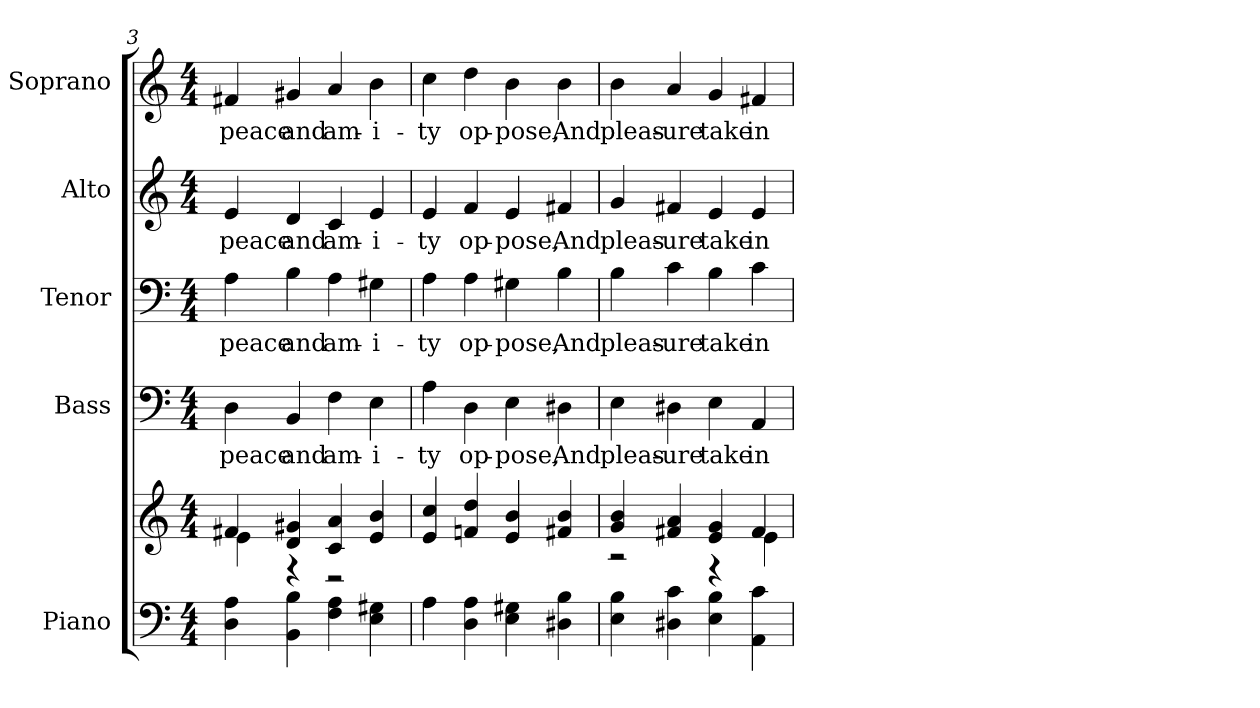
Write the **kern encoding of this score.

**kern	**kern	**kern	**text	**kern	**text	**kern	**text	**kern	**text
*part5	*part5	*part4	*part4	*part3	*part3	*part2	*part2	*part1	*part1
*staff6	*staff5	*staff4	*staff4	*staff3	*staff3	*staff2	*staff2	*staff1	*staff1
*I"Piano	*	*I"Bass	*	*I"Tenor	*	*I"Alto	*	*I"Soprano	*
*I'Pno.	*	*I'B.	*	*I'T.	*	*I'A.	*	*I'S.	*
!!LO:PB:g=z
*clefF4	*clefG2	*clefF4	*	*clefF4	*	*clefG2	*	*clefG2	*
*k[]	*k[]	*k[]	*	*k[]	*	*k[]	*	*k[]	*
*C:	*C:	*C:	*	*C:	*	*C:	*	*C:	*
*M4/4	*M4/4	*M4/4	*	*M4/4	*	*M4/4	*	*M4/4	*
=3	=3	=3	=3	=3	=3	=3	=3	=3	=3
*	*^	*	*	*	*	*	*	*	*
!	!	!	!	!LO:LY:b:color=#000000	!	!	!	!	!	!
!	!	!	!	!	!	!LO:LY:b:color=#000000	!	!	!	!
!	!	!	!	!	!	!	!	!LO:LY:b:color=#000000	!	!
!	!	!	!	!	!	!	!	!	!	!LO:LY:b:color=#000000
4Di\ 4Ai	4f#Xi/	4ei\	4Di\	peace	4Ai\	peace	4ei/	peace	4f#Xi/	peace
!	!	!	!	!LO:LY:b:color=#000000	!	!	!	!	!	!
!	!	!	!	!	!	!LO:LY:b:color=#000000	!	!	!	!
!	!	!	!	!	!	!	!	!LO:LY:b:color=#000000	!	!
!	!	!	!	!	!	!	!	!	!	!LO:LY:b:color=#000000
4BBi\ 4Bi	4di/ 4g#Xi	4r	4BBi/	and	4Bi\	and	4di/	and	4g#Xi/	and
!	!	!	!	!LO:LY:b:color=#000000	!	!	!	!	!	!
!	!	!	!	!	!	!LO:LY:b:color=#000000	!	!	!	!
!	!	!	!	!	!	!	!	!LO:LY:b:color=#000000	!	!
!	!	!	!	!	!	!	!	!	!	!LO:LY:b:color=#000000
4Fi\ 4Ai	4ci/ 4ai	2r	4Fi\	am-	4Ai\	am-	4ci/	am-	4ai/	am-
!	!	!	!	!LO:LY:b:color=#000000	!	!	!	!	!	!
!	!	!	!	!	!	!LO:LY:b:color=#000000	!	!	!	!
!	!	!	!	!	!	!	!	!LO:LY:b:color=#000000	!	!
!	!	!	!	!	!	!	!	!	!	!LO:LY:b:color=#000000
4Ei\ 4G#Xi	4ei/ 4bi	.	4Ei\	-i-	4G#Xi\	-i-	4ei/	-i-	4bi\	-i-
*	*v	*v	*	*	*	*	*	*	*	*
=4	=4	=4	=4	=4	=4	=4	=4	=4	=4
!	!	!	!LO:LY:b:color=#000000	!	!	!	!	!	!
!	!	!	!	!	!LO:LY:b:color=#000000	!	!	!	!
!	!	!	!	!	!	!	!LO:LY:b:color=#000000	!	!
!	!	!	!	!	!	!	!	!	!LO:LY:b:color=#000000
4Ai\	4ei/ 4cci	4Ai\	-ty	4Ai\	-ty	4ei/	-ty	4cci\	-ty
!	!	!	!LO:LY:b:color=#000000	!	!	!	!	!	!
!	!	!	!	!	!LO:LY:b:color=#000000	!	!	!	!
!	!	!	!	!	!	!	!LO:LY:b:color=#000000	!	!
!	!	!	!	!	!	!	!	!	!LO:LY:b:color=#000000
4Di\ 4Ai	4fni/ 4ddi	4Di\	op-	4Ai\	op-	4fi/	op-	4ddi\	op-
!	!	!	!LO:LY:b:color=#000000	!	!	!	!	!	!
!	!	!	!	!	!LO:LY:b:color=#000000	!	!	!	!
!	!	!	!	!	!	!	!LO:LY:b:color=#000000	!	!
!	!	!	!	!	!	!	!	!	!LO:LY:b:color=#000000
4Ei\ 4G#Xi	4ei/ 4bi	4Ei\	-pose,	4G#Xi\	-pose,	4ei/	-pose,	4bi\	-pose,
!	!	!	!LO:LY:b:color=#000000	!	!	!	!	!	!
!	!	!	!	!	!LO:LY:b:color=#000000	!	!	!	!
!	!	!	!	!	!	!	!LO:LY:b:color=#000000	!	!
!	!	!	!	!	!	!	!	!	!LO:LY:b:color=#000000
4D#Xi\ 4Bi	4f#Xi/ 4bi	4D#Xi\	And	4Bi\	And	4f#Xi/	And	4bi\	And
!!LO:PB:g=z
=5	=5	=5	=5	=5	=5	=5	=5	=5	=5
*	*^	*	*	*	*	*	*	*	*
!	!	!	!	!LO:LY:b:color=#000000	!	!	!	!	!	!
!	!	!	!	!	!	!LO:LY:b:color=#000000	!	!	!	!
!	!	!	!	!	!	!	!	!LO:LY:b:color=#000000	!	!
!	!	!	!	!	!	!	!	!	!	!LO:LY:b:color=#000000
4Ei\ 4Bi	4gi/ 4bi	2r	4Ei\	pleas-	4Bi\	pleas-	4gi/	pleas-	4bi\	pleas-
!	!	!	!	!LO:LY:b:color=#000000	!	!	!	!	!	!
!	!	!	!	!	!	!LO:LY:b:color=#000000	!	!	!	!
!	!	!	!	!	!	!	!	!LO:LY:b:color=#000000	!	!
!	!	!	!	!	!	!	!	!	!	!LO:LY:b:color=#000000
4D#Xi\ 4ci	4f#Xi/ 4ai	.	4D#Xi\	-ure	4ci\	-ure	4f#Xi/	-ure	4ai/	-ure
!	!	!	!	!LO:LY:b:color=#000000	!	!	!	!	!	!
!	!	!	!	!	!	!LO:LY:b:color=#000000	!	!	!	!
!	!	!	!	!	!	!	!	!LO:LY:b:color=#000000	!	!
!	!	!	!	!	!	!	!	!	!	!LO:LY:b:color=#000000
4Ei\ 4Bi	4ei/ 4gi	4r	4Ei\	take	4Bi\	take	4ei/	take	4gi/	take
!	!	!	!	!LO:LY:b:color=#000000	!	!	!	!	!	!
!	!	!	!	!	!	!LO:LY:b:color=#000000	!	!	!	!
!	!	!	!	!	!	!	!	!LO:LY:b:color=#000000	!	!
!	!	!	!	!	!	!	!	!	!	!LO:LY:b:color=#000000
4AAi\ 4ci	4f#i/	4ei\	4AAi/	in	4ci\	in	4ei/	in	4f#Xi/	in
*	*v	*v	*	*	*	*	*	*	*	*
=	=	=	=	=	=	=	=	=	=
*-	*-	*-	*-	*-	*-	*-	*-	*-	*-
